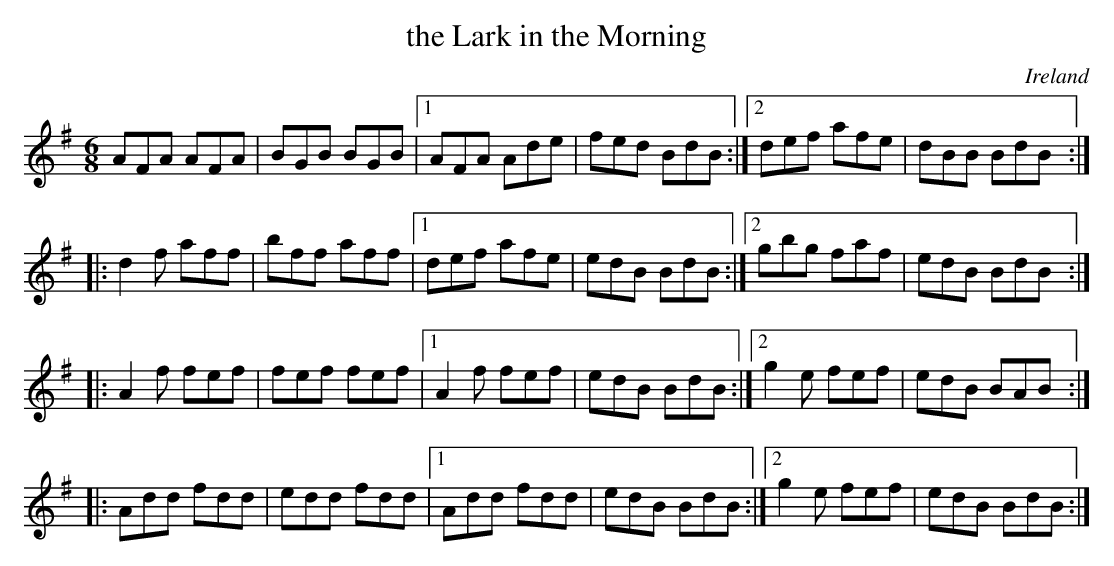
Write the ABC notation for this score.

X:1
T:the Lark in the Morning
M:6/8
O:Ireland
K:A dorian
AFA AFA|BGB BGB|1 AFA Ade|fed BdB :|2\
def afe|dBB BdB::
d2f aff|bff aff|1 def afe|edB BdB :|2\
gbg faf|edB BdB::
A2f fef|fef fef|1 A2f fef|edB BdB :|2\
g2e fef|edB BAB::
Add fdd|edd fdd|1 Add fdd|edB BdB :|2\
g2e fef|edB BdB:|
